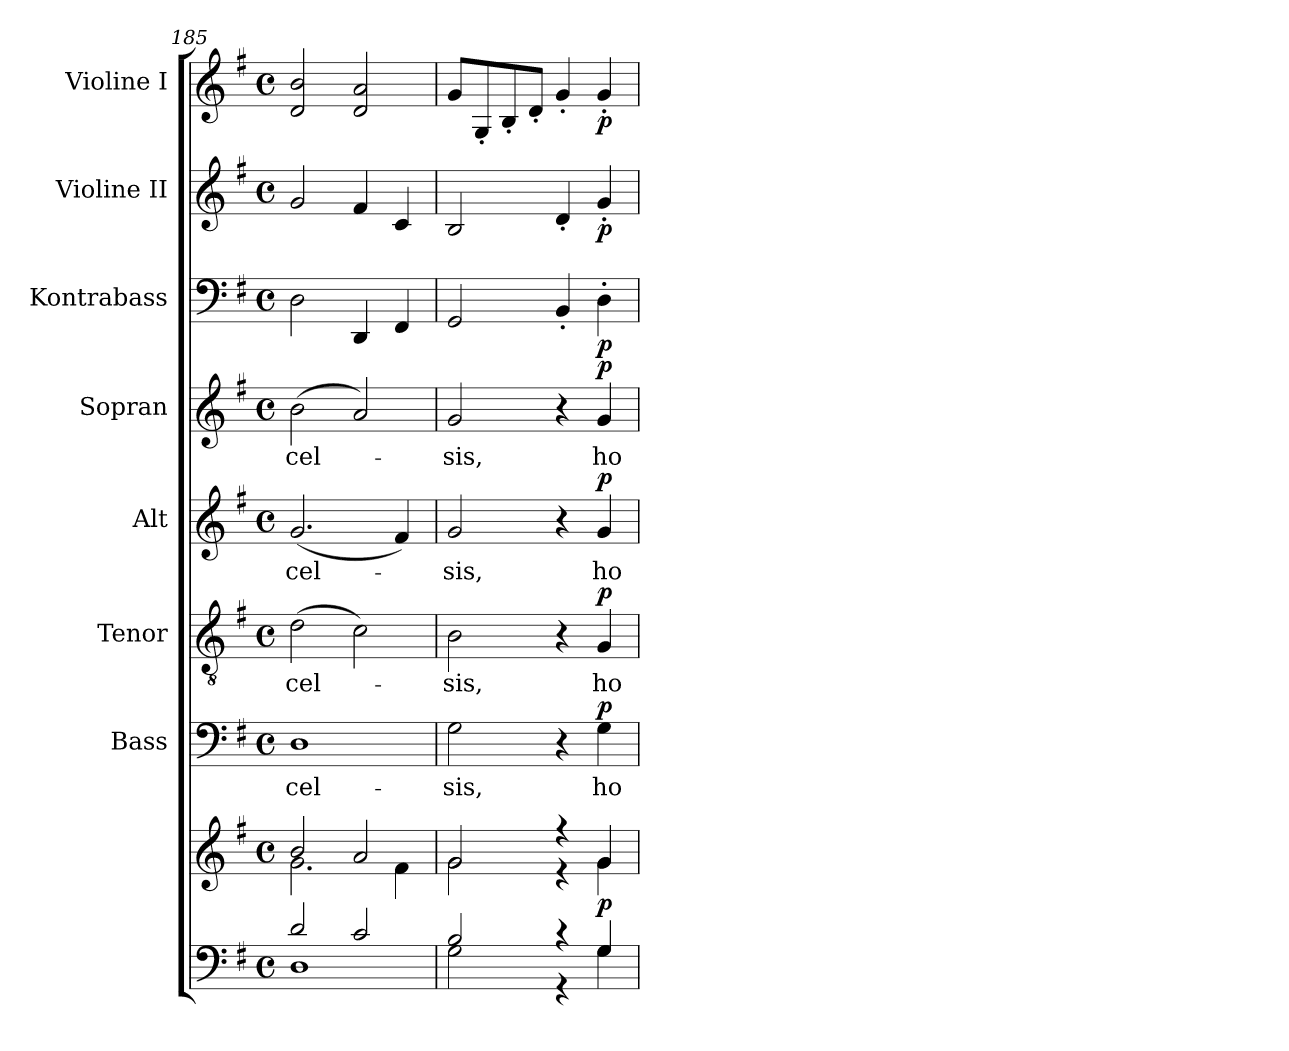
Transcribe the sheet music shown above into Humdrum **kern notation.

**kern	**kern	**dynam	**kern	**text	**dynam	**kern	**text	**dynam	**kern	**text	**dynam	**kern	**text	**dynam	**kern	**dynam	**kern	**dynam	**kern	**dynam
*part8	*part8	*part8	*part7	*part7	*part7	*part6	*part6	*part6	*part5	*part5	*part5	*part4	*part4	*part4	*part3	*part3	*part2	*part2	*part1	*part1
*staff9	*staff8	*staff8/9	*staff7	*staff7	*staff7	*staff6	*staff6	*staff6	*staff5	*staff5	*staff5	*staff4	*staff4	*staff4	*staff3	*staff3	*staff2	*staff2	*staff1	*staff1
*	*	*	*I"Bass	*	*	*I"Tenor	*	*	*I"Alt	*	*	*I"Sopran	*	*	*I"Kontrabass	*	*I"Violine II	*	*I"Violine I	*
*	*	*	*I'B.	*	*	*I'T.	*	*	*I'A.	*	*	*I'S.	*	*	*I'Kb.	*	*I'Vl. II	*	*I'Vl. I	*
*clefF4	*clefG2	*	*clefF4	*	*	*clefGv2	*	*	*clefG2	*	*	*clefG2	*	*	*clefF4	*	*clefG2	*	*clefG2	*
*	*	*	*	*	*	*	*	*	*	*	*	*	*	*	*ITrd7c12	*	*	*	*	*
*k[f#]	*k[f#]	*	*k[f#]	*	*	*k[f#]	*	*	*k[f#]	*	*	*k[f#]	*	*	*k[f#]	*	*k[f#]	*	*k[f#]	*
*G:	*G:	*	*G:	*	*	*G:	*	*	*G:	*	*	*G:	*	*	*G:	*	*G:	*	*G:	*
*M4/4	*M4/4	*	*M4/4	*	*	*M4/4	*	*	*M4/4	*	*	*M4/4	*	*	*M4/4	*	*M4/4	*	*M4/4	*
*met(c)	*met(c)	*	*met(c)	*	*	*met(c)	*	*	*met(c)	*	*	*met(c)	*	*	*met(c)	*	*met(c)	*	*met(c)	*
=185	=185	=185	=185	=185	=185	=185	=185	=185	=185	=185	=185	=185	=185	=185	=185	=185	=185	=185	=185	=185
*^	*^	*	*	*	*	*	*	*	*	*	*	*	*	*	*	*	*	*	*	*
!	!	!	!	!	!	!LO:LY:b	!	!	!LO:LY:b	!	!	!LO:LY:b	!	!	!LO:LY:b	!	!	!	!	!	!	!
2d/	1D	2b/	2.g\	.	1D	-cel-	.	(>2d\	-cel-	.	(<2.g/	-cel-	.	(>2b\	-cel-	.	2DD\	.	2g/	.	2d/ 2b/	.
2c/	.	2a/	.	.	.	.	.	2c\)	.	.	.	.	.	2a/)	.	.	4DDD/	.	4f#/	.	2d/ 2a/	.
.	.	.	4f#\	.	.	.	.	.	.	.	4f#/)	.	.	.	.	.	4FFF#/	.	4c/	.	.	.
!!LO:PB:g=z
=186	=186	=186	=186	=186	=186	=186	=186	=186	=186	=186	=186	=186	=186	=186	=186	=186	=186	=186	=186	=186	=186	=186
!	!	!	!	!	!	!LO:LY:b	!	!	!LO:LY:b	!	!	!LO:LY:b	!	!	!LO:LY:b	!	!	!	!	!	!	!
2B/	2G\	2g/	2g\	.	2G\	-sis,	.	2B\	-sis,	.	2g/	-sis,	.	2g/	-sis,	.	2GGG/	.	2B/	.	8g/L	.
.	.	.	.	.	.	.	.	.	.	.	.	.	.	.	.	.	.	.	.	.	8G'</	.
.	.	.	.	.	.	.	.	.	.	.	.	.	.	.	.	.	.	.	.	.	8B'</	.
.	.	.	.	.	.	.	.	.	.	.	.	.	.	.	.	.	.	.	.	.	8d'</J	.
4r	4r	4r	4r	.	4r	.	.	4r	.	.	4r	.	.	4r	.	.	4BBB'</	.	4d'</	.	4g'</	.
!	!	!	!	!LO:DY:b	!	!LO:LY:b	!LO:DY:a	!	!LO:LY:b	!LO:DY:a	!	!LO:LY:b	!LO:DY:a	!	!LO:LY:b	!LO:DY:a	!	!LO:DY:b	!	!LO:DY:b	!	!LO:DY:b
4G/	4G\	4g/	4g\	p	4G\	ho-	p	4G/	ho-	p	4g/	ho-	p	4g/	ho-	p	4DD'>\	p	4g'</	p	4g'</	p
*v	*v	*	*	*	*	*	*	*	*	*	*	*	*	*	*	*	*	*	*	*	*	*
*	*v	*v	*	*	*	*	*	*	*	*	*	*	*	*	*	*	*	*	*	*	*
=	=	=	=	=	=	=	=	=	=	=	=	=	=	=	=	=	=	=	=	=
*-	*-	*-	*-	*-	*-	*-	*-	*-	*-	*-	*-	*-	*-	*-	*-	*-	*-	*-	*-	*-
